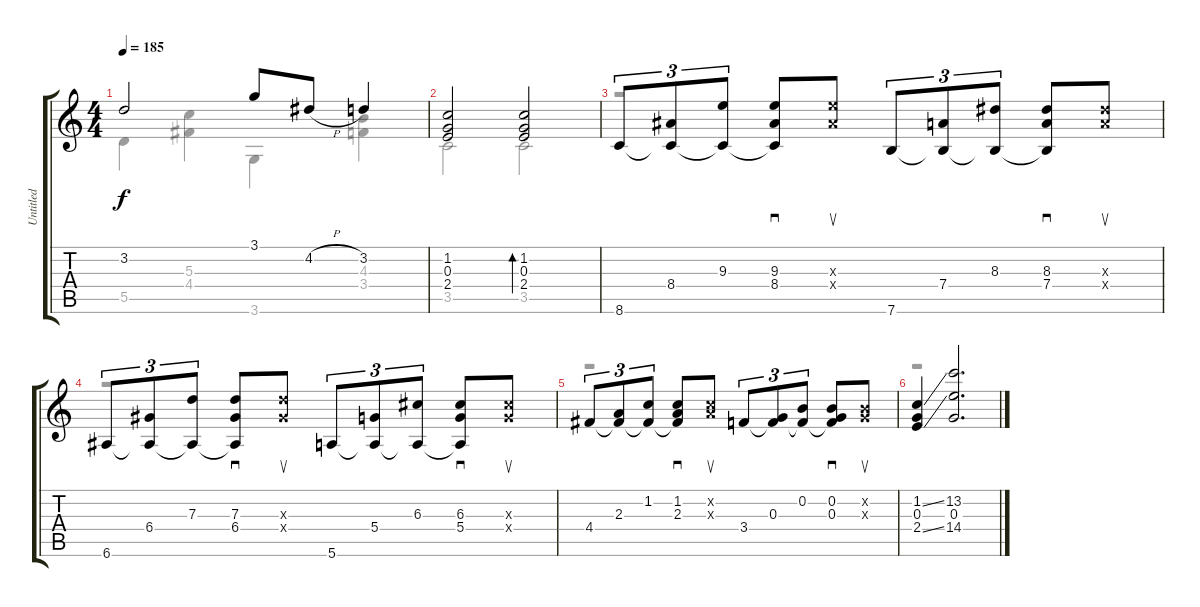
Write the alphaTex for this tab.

\track ("Untitled" "Untitled") {instrument acousticguitarnylon}
\staff {score tabs}
\tuning (E4 B3 G3 D3 A2 E2) {hide}
\voice
\ts (4 4)
\tempo 185
\clef g2
\ks c
3.2.2{dy f} 3.1.8 4.2{h}.8 3.2.4 |
(1.2 0.3 2.4).2 (1.2 0.3 2.4).2{bd 30} |
8.6.8{tu (3 2)} (8.4 8.6{t}).8{tu (3 2)} (9.3 8.6{t}).8{tu (3 2)} (9.3 8.4 8.6{t}).8{sd} (9.3{x} 8.4{x}).8{su} 7.6.8{tu (3 2)} (7.4 7.6{t}).8{tu (3 2)} (8.3 7.6{t}).8{tu (3 2)} (8.3 7.4 7.6{t}).8{sd} (8.3{x} 7.4{x}).8{su} |
6.6.8{tu (3 2)} (6.4 6.6{t}).8{tu (3 2)} (7.3 6.6{t}).8{tu (3 2)} (7.3 6.4 6.6{t}).8{sd} (7.3{x} 6.4{x}).8{su} 5.6.8{tu (3 2)} (5.4 5.6{t}).8{tu (3 2)} (6.3 5.6{t}).8{tu (3 2)} (6.3 5.4 5.6{t}).8{sd} (6.3{x} 5.4{x}).8{su} |
4.4.8{tu (3 2)} (2.3 4.4{t}).8{tu (3 2)} (1.2 4.4{t}).8{tu (3 2)} (1.2 2.3 4.4{t}).8{sd} (1.2{x} 2.3{x}).8{su} 3.4.8{tu (3 2)} (0.3 3.4{t}).8{tu (3 2)} (0.2 3.4{t}).8{tu (3 2)} (0.2 0.3 3.4{t}).8{sd} (0.2{x} 0.3{x}).8{su} |
(1.2{ss} 0.3 2.4{ss}).4 (13.2 0.3 14.4).2{d}
\voice
\clef g2
\ottava regular
\simile none
\ks c
5.5.4{dy f} (5.3 4.4).4 3.6.4 (4.3 3.4).4 |
3.5.2 3.5.2 |
r.1 |
r.1 |
r.1 |
r.1
